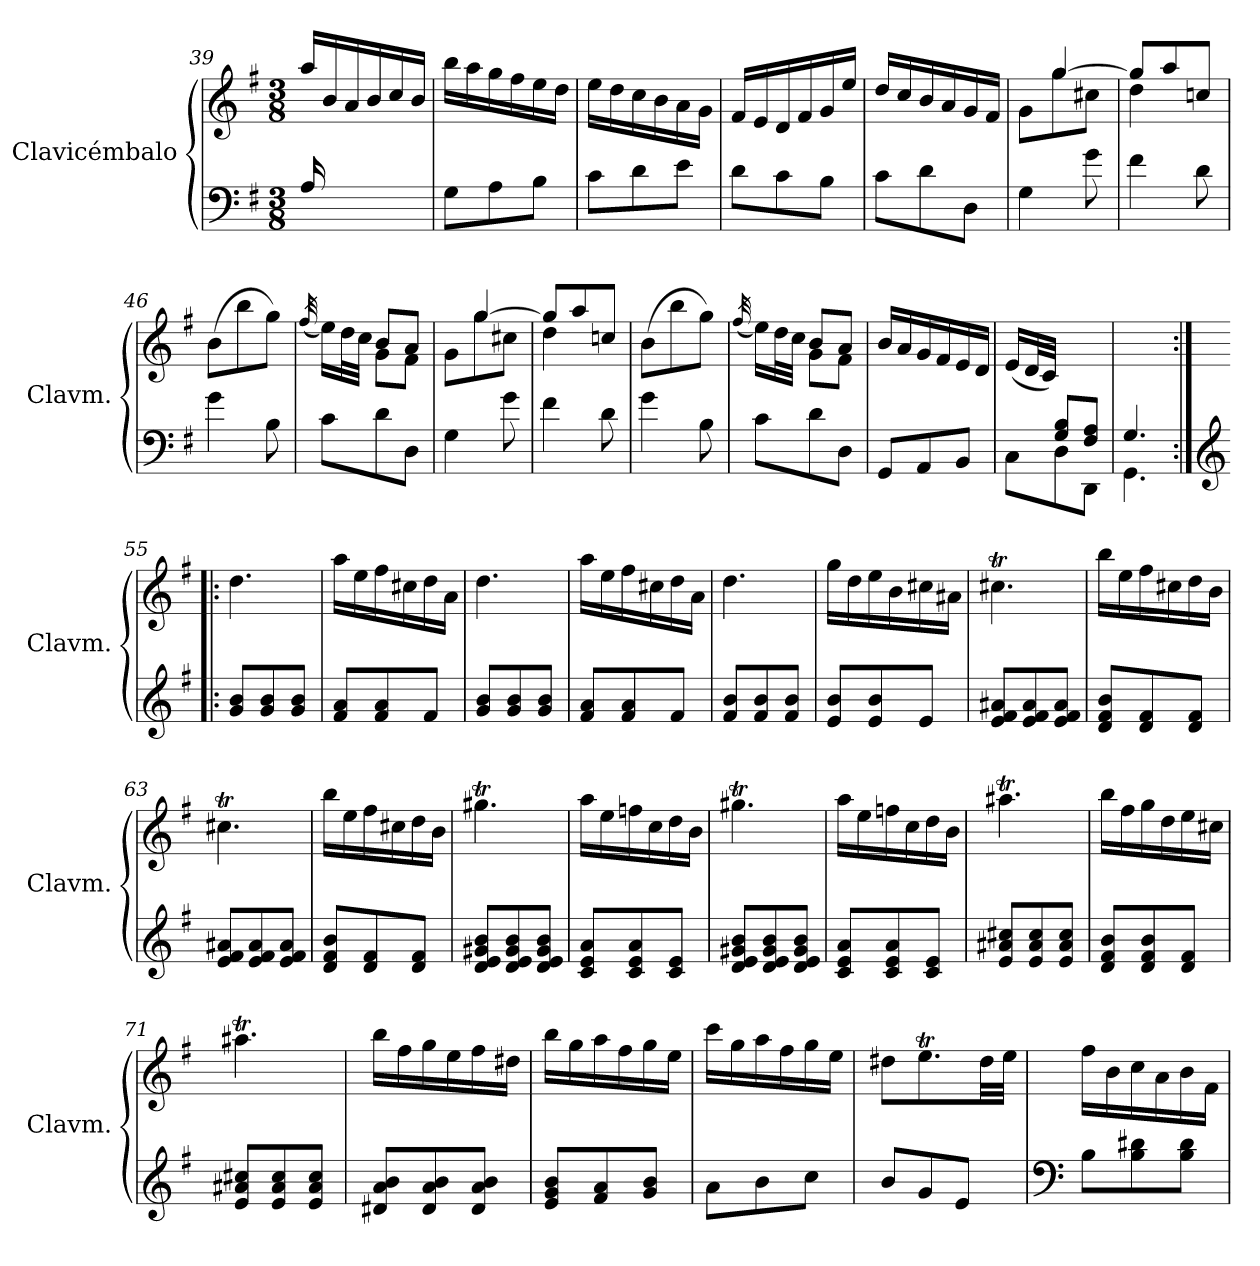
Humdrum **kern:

**kern	**kern
*part1	*part1
*staff2	*staff1
*I"Clavicémbalo	*
*I'Clavm.	*
*clefF4	*clefG2
*k[f#]	*k[f#]
*M3/8	*M3/8
=39	=39
*	*^
16A/LL	16aa/LL	16ryy
4ryy	16b/	16g\
.	16a/	16f#\
.	16b/	16g\
.	16cc/	16a\
16ryy	16b/JJ	16g\JJ
*	*v	*v
=40	=40
8G\L	16bb\LL
.	16aa\
8A\	16gg\
.	16ff#\
8B\J	16ee\
.	16dd\JJ
!!LO:LB:g=z
=41	=41
8c\L	16ee\LL
.	16dd\
8d\	16cc\
.	16b\
8e\J	16a\
.	16g\JJ
=42	=42
8d\L	16f#/LL
.	16e/
8c\	16d/
.	16f#/
8B\J	16g/
.	16ee/JJ
=43	=43
8c\L	16dd/LL
.	16cc/
8d\	16b/
.	16a/
8D\J	16g/
.	16f#/JJ
=44	=44
*	*^
4G\	8ryy	8g\L
.	[4gg/	8gg\
8g\	.	8cc#X\J
=45	=45	=45
4f#\	8gg/L]	4dd\
.	8aa/	.
8d\	8ccn/J	8ryy
*	*v	*v
!!LO:LB:g=z
=46	=46
4g\	(>8b\L
.	8bb\
8B\	8gg\J)
=47	=47
.	(<32qff#/
*	*^
8c\L	16ee\LL)	8ryy
.	32dd\L	.
.	32cc\JJJ	.
8d\	8b/L	8g\L
8D\J	8a/J	8f#\J
=48	=48	=48
4G\	8ryy	8g\L
.	[4gg/	8gg\
8g\	.	8cc#X\J
=49	=49	=49
4f#\	8gg/L]	4dd\
.	8aa/	.
8d\	8ccn/J	8ryy
*	*v	*v
=50	=50
4g\	(>8b\L
.	8bb\
8B\	8gg\J)
=51	=51
.	(<32qff#/
*	*^
8c\L	16ee\LL)	8ryy
.	32dd\L	.
.	32cc\JJJ	.
8d\	8b/L	8g\L
8D\J	8a/J	8f#\J
*	*v	*v
!!LO:LB:g=z
=52	=52
8GG/L	16b/LL
.	16a/
8AA/	16g/
.	16f#/
8BB/J	16e/
.	16d/JJ
=53	=53
*^	*
8ryy	8C\L	(<16e/LL
.	.	32d/L
.	.	32c/JJJ)
8G/ 8B/L	8D\	4ryy
8F#/ 8A/J	8DD\J	.
=54	=54	=54
4.G/	4.GG\	4.ryy
*v	*v	*
=55:|!|:	=55:|!|:
*clefG2	*
8g/ 8b/L	4.dd\
8g/ 8b/	.
8g/ 8b/J	.
=56	=56
8f#/ 8a/L	16aa\LL
.	16ee\
8f#/ 8a/	16ff#\
.	16cc#X\
8f#/J	16dd\
.	16a\JJ
=57	=57
8g/ 8b/L	4.dd\
8g/ 8b/	.
8g/ 8b/J	.
=58	=58
8f#/ 8a/L	16aa\LL
.	16ee\
8f#/ 8a/	16ff#\
.	16cc#X\
8f#/J	16dd\
.	16a\JJ
!!LO:PB:g=z
=59	=59
8f#/ 8b/L	4.dd\
8f#/ 8b/	.
8f#/ 8b/J	.
=60	=60
8e/ 8b/L	16gg\LL
.	16dd\
8e/ 8b/	16ee\
.	16b\
8e/J	16cc#X\
.	16a#X\JJ
=61	=61
8e/ 8f#/ 8a#X/L	4.cc#Xt\
8e/ 8f#/ 8a#/	.
8e/ 8f#/ 8a#/J	.
=62	=62
8d/ 8f#/ 8b/L	16bb\LL
.	16ee\
8d/ 8f#/	16ff#\
.	16cc#X\
8d/ 8f#/J	16dd\
.	16b\JJ
=63	=63
8e/ 8f#/ 8a#X/L	4.cc#Xt\
8e/ 8f#/ 8a#/	.
8e/ 8f#/ 8a#/J	.
!!LO:LB:g=z
=64	=64
8d/ 8f#/ 8b/L	16bb\LL
.	16ee\
8d/ 8f#/	16ff#\
.	16cc#X\
8d/ 8f#/J	16dd\
.	16b\JJ
=65	=65
8d/ 8e/ 8g#X/ 8b/L	4.gg#Xt\
8d/ 8e/ 8g#/ 8b/	.
8d/ 8e/ 8g#/ 8b/J	.
=66	=66
8c/ 8e/ 8a/L	16aa\LL
.	16ee\
8c/ 8e/ 8a/	16ffn\
.	16cc\
8c/ 8e/J	16dd\
.	16b\JJ
=67	=67
8d/ 8e/ 8g#X/ 8b/L	4.gg#Xt\
8d/ 8e/ 8g#/ 8b/	.
8d/ 8e/ 8g#/ 8b/J	.
=68	=68
8c/ 8e/ 8a/L	16aa\LL
.	16ee\
8c/ 8e/ 8a/	16ffn\
.	16cc\
8c/ 8e/J	16dd\
.	16b\JJ
!!LO:LB:g=z
=69	=69
8e/ 8a#X/ 8cc#X/L	4.aa#Xt\
8e/ 8a#/ 8cc#/	.
8e/ 8a#/ 8cc#/J	.
=70	=70
8d/ 8f#/ 8b/L	16bb\LL
.	16ff#\
8d/ 8f#/ 8b/	16gg\
.	16dd\
8d/ 8f#/J	16ee\
.	16cc#X\JJ
=71	=71
8e/ 8a#X/ 8cc#X/L	4.aa#Xt\
8e/ 8a#/ 8cc#/	.
8e/ 8a#/ 8cc#/J	.
=72	=72
8d#X/ 8a/ 8b/L	16bb\LL
.	16ff#\
8d#/ 8a/ 8b/	16gg\
.	16ee\
8d#/ 8a/ 8b/J	16ff#\
.	16dd#X\JJ
=73	=73
8e/ 8g/ 8b/L	16bb\LL
.	16gg\
8f#/ 8a/	16aa\
.	16ff#\
8g/ 8b/J	16gg\
.	16ee\JJ
!!LO:LB:g=z
=74	=74
8a\L	16ccc\LL
.	16gg\
8b\	16aa\
.	16ff#\
8cc\J	16gg\
.	16ee\JJ
=75	=75
8b/L	8dd#X\L
8g/	8.eeT\
8e/J	.
.	32dd#\LL
.	32ee\JJJ
=76	=76
*clefF4	*
8B\L	16ff#\LL
.	16b\
8B\ 8d#X\	16cc\
.	16a\
8B\ 8d#\J	16b\
.	16f#\JJ
=	=
*-	*-
